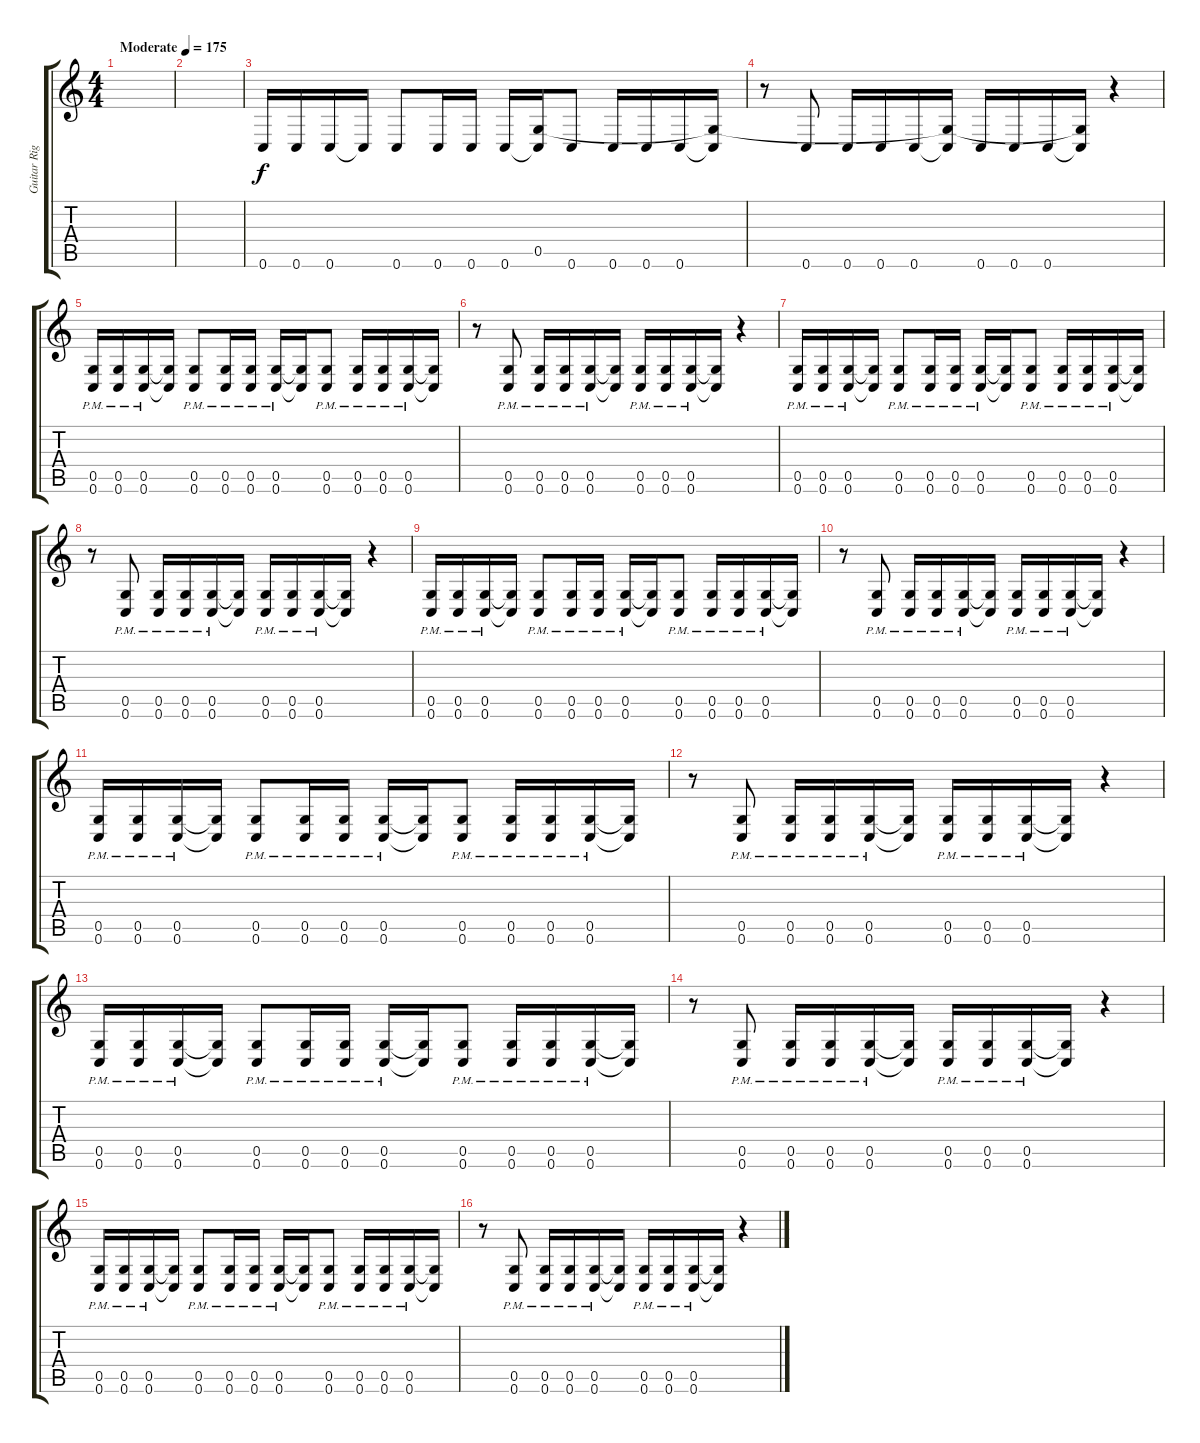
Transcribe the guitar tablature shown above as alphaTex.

\track ("Guitar Right" "Guitar Rig") {instrument distortionguitar}
\staff {score tabs}
\tuning (D4 A3 F3 C3 G2 C2) {hide}
\ts (4 4)
\tempo (175 "Moderate")
\clef g2
\ks c
|
|
0.6.16{instrument overdrivenguitar} 0.6.16 0.6.16 0.6{t}.16 0.6.8 0.6.16 0.6.16 0.6.16 (0.5 0.6{t}).16 0.6.8 0.6.16 0.6.16 0.6.16 (0.5{t} 0.6{t}).16 |
r.8 0.6.8 0.6.16 0.6.16 0.6.16 (0.5{t} 0.6{t}).16 0.6.16 0.6.16 0.6.16 (0.5{t} 0.6{t}).16 r.4 |
(0.5{pm} 0.6{pm}).16{instrument distortionguitar} (0.5{pm} 0.6{pm}).16 (0.5{pm} 0.6{pm}).16 (0.5{t} 0.6{t}).16 (0.5{pm} 0.6{pm}).8 (0.5{pm} 0.6{pm}).16 (0.5{pm} 0.6{pm}).16 (0.5{pm} 0.6{pm}).16 (0.5{t} 0.6{t}).16 (0.5{pm} 0.6{pm}).8 (0.5{pm} 0.6{pm}).16 (0.5{pm} 0.6{pm}).16 (0.5{pm} 0.6{pm}).16 (0.5{t} 0.6{t}).16 |
r.8 (0.5{pm} 0.6{pm}).8 (0.5{pm} 0.6{pm}).16 (0.5{pm} 0.6{pm}).16 (0.5{pm} 0.6{pm}).16 (0.5{t} 0.6{t}).16 (0.5{pm} 0.6{pm}).16 (0.5{pm} 0.6{pm}).16 (0.5{pm} 0.6{pm}).16 (0.5{t} 0.6{t}).16 r.4 |
(0.5{pm} 0.6{pm}).16 (0.5{pm} 0.6{pm}).16 (0.5{pm} 0.6{pm}).16 (0.5{t} 0.6{t}).16 (0.5{pm} 0.6{pm}).8 (0.5{pm} 0.6{pm}).16 (0.5{pm} 0.6{pm}).16 (0.5{pm} 0.6{pm}).16 (0.5{t} 0.6{t}).16 (0.5{pm} 0.6{pm}).8 (0.5{pm} 0.6{pm}).16 (0.5{pm} 0.6{pm}).16 (0.5{pm} 0.6{pm}).16 (0.5{t} 0.6{t}).16 |
r.8 (0.5{pm} 0.6{pm}).8 (0.5{pm} 0.6{pm}).16 (0.5{pm} 0.6{pm}).16 (0.5{pm} 0.6{pm}).16 (0.5{t} 0.6{t}).16 (0.5{pm} 0.6{pm}).16 (0.5{pm} 0.6{pm}).16 (0.5{pm} 0.6{pm}).16 (0.5{t} 0.6{t}).16 r.4 |
(0.5{pm} 0.6{pm}).16 (0.5{pm} 0.6{pm}).16 (0.5{pm} 0.6{pm}).16 (0.5{t} 0.6{t}).16 (0.5{pm} 0.6{pm}).8 (0.5{pm} 0.6{pm}).16 (0.5{pm} 0.6{pm}).16 (0.5{pm} 0.6{pm}).16 (0.5{t} 0.6{t}).16 (0.5{pm} 0.6{pm}).8 (0.5{pm} 0.6{pm}).16 (0.5{pm} 0.6{pm}).16 (0.5{pm} 0.6{pm}).16 (0.5{t} 0.6{t}).16 |
r.8 (0.5{pm} 0.6{pm}).8 (0.5{pm} 0.6{pm}).16 (0.5{pm} 0.6{pm}).16 (0.5{pm} 0.6{pm}).16 (0.5{t} 0.6{t}).16 (0.5{pm} 0.6{pm}).16 (0.5{pm} 0.6{pm}).16 (0.5{pm} 0.6{pm}).16 (0.5{t} 0.6{t}).16 r.4 |
(0.5{pm} 0.6{pm}).16 (0.5{pm} 0.6{pm}).16 (0.5{pm} 0.6{pm}).16 (0.5{t} 0.6{t}).16 (0.5{pm} 0.6{pm}).8 (0.5{pm} 0.6{pm}).16 (0.5{pm} 0.6{pm}).16 (0.5{pm} 0.6{pm}).16 (0.5{t} 0.6{t}).16 (0.5{pm} 0.6{pm}).8 (0.5{pm} 0.6{pm}).16 (0.5{pm} 0.6{pm}).16 (0.5{pm} 0.6{pm}).16 (0.5{t} 0.6{t}).16 |
r.8 (0.5{pm} 0.6{pm}).8 (0.5{pm} 0.6{pm}).16 (0.5{pm} 0.6{pm}).16 (0.5{pm} 0.6{pm}).16 (0.5{t} 0.6{t}).16 (0.5{pm} 0.6{pm}).16 (0.5{pm} 0.6{pm}).16 (0.5{pm} 0.6{pm}).16 (0.5{t} 0.6{t}).16 r.4 |
(0.5{pm} 0.6{pm}).16 (0.5{pm} 0.6{pm}).16 (0.5{pm} 0.6{pm}).16 (0.5{t} 0.6{t}).16 (0.5{pm} 0.6{pm}).8 (0.5{pm} 0.6{pm}).16 (0.5{pm} 0.6{pm}).16 (0.5{pm} 0.6{pm}).16 (0.5{t} 0.6{t}).16 (0.5{pm} 0.6{pm}).8 (0.5{pm} 0.6{pm}).16 (0.5{pm} 0.6{pm}).16 (0.5{pm} 0.6{pm}).16 (0.5{t} 0.6{t}).16 |
r.8 (0.5{pm} 0.6{pm}).8 (0.5{pm} 0.6{pm}).16 (0.5{pm} 0.6{pm}).16 (0.5{pm} 0.6{pm}).16 (0.5{t} 0.6{t}).16 (0.5{pm} 0.6{pm}).16 (0.5{pm} 0.6{pm}).16 (0.5{pm} 0.6{pm}).16 (0.5{t} 0.6{t}).16 r.4 |
(0.5{pm} 0.6{pm}).16 (0.5{pm} 0.6{pm}).16 (0.5{pm} 0.6{pm}).16 (0.5{t} 0.6{t}).16 (0.5{pm} 0.6{pm}).8 (0.5{pm} 0.6{pm}).16 (0.5{pm} 0.6{pm}).16 (0.5{pm} 0.6{pm}).16 (0.5{t} 0.6{t}).16 (0.5{pm} 0.6{pm}).8 (0.5{pm} 0.6{pm}).16 (0.5{pm} 0.6{pm}).16 (0.5{pm} 0.6{pm}).16 (0.5{t} 0.6{t}).16 |
r.8 (0.5{pm} 0.6{pm}).8 (0.5{pm} 0.6{pm}).16 (0.5{pm} 0.6{pm}).16 (0.5{pm} 0.6{pm}).16 (0.5{t} 0.6{t}).16 (0.5{pm} 0.6{pm}).16 (0.5{pm} 0.6{pm}).16 (0.5{pm} 0.6{pm}).16 (0.5{t} 0.6{t}).16 r.4
